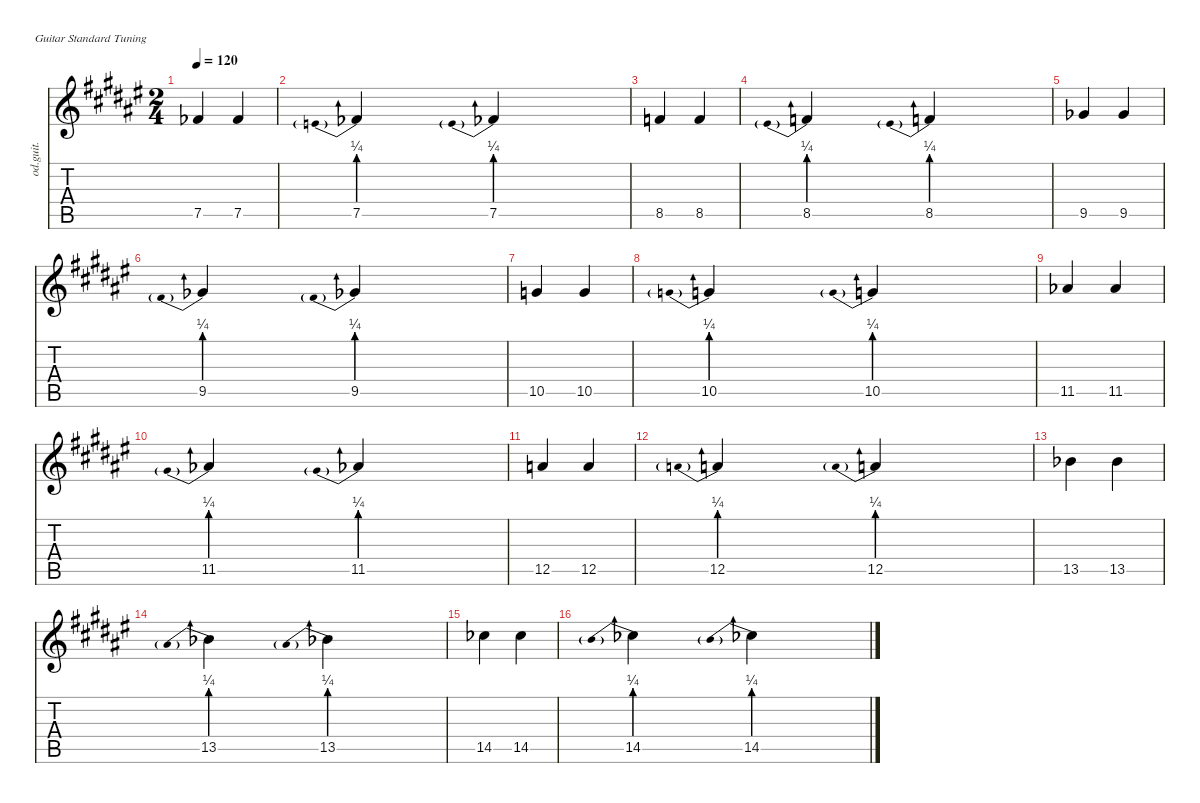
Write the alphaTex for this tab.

\defaultSystemsLayout 4
\hideDynamics
\bracketExtendMode nobrackets
\otherSystemsTrackNameOrientation horizontal
\track ("Overdriven Guitar" "od.guit.") {instrument overdrivenguitar}
\staff {score tabs}
\tuning (E4 B3 G3 D3 A2 E2)
\ts (2 4)
\tempo 120
\clef g2
\ks f#
7.5{acc b}.4{dy mf beam Up} 7.5{acc b}.4{beam Up} |
7.5{be (prebend 0 1 60 1) acc b}.4{beam Up} 7.5{be (prebend 0 1 60 1) acc b}.4{beam Up} |
8.5{acc forcenatural}.4{beam Up} 8.5{acc forcenatural}.4{beam Up} |
8.5{be (prebend 0 1 60 1) acc forcenatural}.4{beam Up} 8.5{be (prebend 0 1 60 1) acc forcenatural}.4{beam Up} |
9.5{acc b}.4{beam Up} 9.5{acc b}.4{beam Up} |
9.5{be (prebend 0 1 60 1) acc b}.4{beam Up} 9.5{be (prebend 0 1 60 1) acc b}.4{beam Up} |
10.5{acc forcenatural}.4{beam Up} 10.5{acc forcenatural}.4{beam Up} |
10.5{be (prebend 0 1 60 1) acc forcenatural}.4{beam Up} 10.5{be (prebend 0 1 60 1) acc forcenatural}.4{beam Up} |
11.5{acc b}.4{beam Up} 11.5{acc b}.4{beam Up} |
11.5{be (prebend 0 1 60 1) acc b}.4{beam Up} 11.5{be (prebend 0 1 60 1) acc b}.4{beam Up} |
12.5{acc forcenatural}.4{beam Up} 12.5{acc forcenatural}.4{beam Up} |
12.5{be (prebend 0 1 60 1) acc forcenatural}.4{beam Up} 12.5{be (prebend 0 1 60 1) acc forcenatural}.4{beam Up} |
13.5{acc b}.4{beam Down} 13.5{acc b}.4{beam Down} |
13.5{be (prebend 0 1 60 1) acc b}.4{beam Down} 13.5{be (prebend 0 1 60 1) acc b}.4{beam Down} |
14.5{acc b}.4{beam Down} 14.5{acc b}.4{beam Down} |
14.5{be (prebend 0 1 60 1) acc b}.4{beam Down} 14.5{be (prebend 0 1 60 1) acc b}.4{beam Down}
